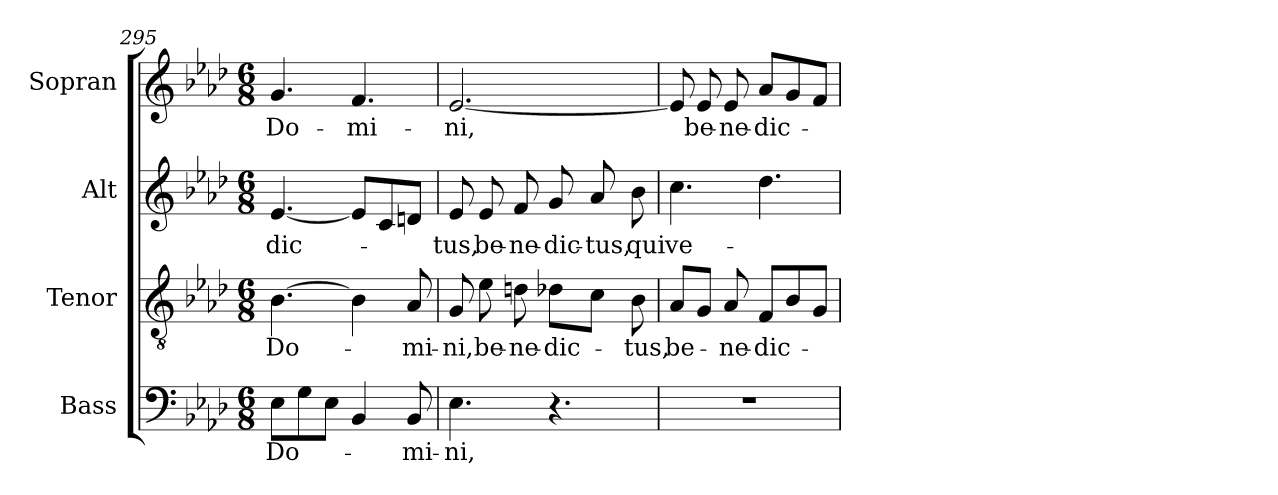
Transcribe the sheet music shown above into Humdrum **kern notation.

**kern	**text	**kern	**text	**kern	**text	**kern	**text
*part4	*part4	*part3	*part3	*part2	*part2	*part1	*part1
*staff4	*staff4	*staff3	*staff3	*staff2	*staff2	*staff1	*staff1
*I"Bass	*	*I"Tenor	*	*I"Alt	*	*I"Sopran	*
*I'B.	*	*I'T.	*	*I'A.	*	*I'S.	*
*clefF4	*	*clefGv2	*	*clefG2	*	*clefG2	*
*k[b-e-a-d-]	*	*k[b-e-a-d-]	*	*k[b-e-a-d-]	*	*k[b-e-a-d-]	*
*A-:	*	*A-:	*	*A-:	*	*A-:	*
*M6/8	*	*M6/8	*	*M6/8	*	*M6/8	*
=295	=295	=295	=295	=295	=295	=295	=295
!	!LO:LY:b	!	!LO:LY:b	!	!LO:LY:b	!	!LO:LY:b
8E-\L	Do-	[4.B-\	Do-	[4.e-/	-dic-	4.g/	Do-
8G\	.	.	.	.	.	.	.
8E-\J	.	.	.	.	.	.	.
!	!	!	!	!	!	!	!LO:LY:b
4BB-/	.	4B-\]	.	8e-/L]	.	4.f/	-mi-
.	.	.	.	8c/	.	.	.
!	!LO:LY:b	!	!LO:LY:b	!	!	!	!
8BB-/	-mi-	8A-/	-mi-	8dn/J	.	.	.
=296	=296	=296	=296	=296	=296	=296	=296
!	!LO:LY:b	!	!LO:LY:b	!	!LO:LY:b	!	!LO:LY:b
4.E-\	-ni,	8G/	-ni,	8e-/	-tus,	[2.e-/	-ni,
!	!	!	!LO:LY:b	!	!LO:LY:b	!	!
.	.	8e-\	be-	8e-/	be-	.	.
!	!	!	!LO:LY:b	!	!LO:LY:b	!	!
.	.	8dn\	-ne-	8f/	-ne-	.	.
!	!	!	!LO:LY:b	!	!LO:LY:b	!	!
4.r	.	8d-X\L	-dic-	8g/	-dic-	.	.
!	!	!	!	!	!LO:LY:b	!	!
.	.	8c\J	.	8a-/	-tus,	.	.
!	!	!	!LO:LY:b	!	!LO:LY:b	!	!
.	.	8B-\	-tus,	8b-\	qui	.	.
=297	=297	=297	=297	=297	=297	=297	=297
!	!	!	!LO:LY:b	!	!LO:LY:b	!	!
2.r	.	8A-/L	be-	4.cc\	ve-	8e-/]	.
!	!	!	!	!	!	!	!LO:LY:b
.	.	8G/J	.	.	.	8e-/	be-
!	!	!	!LO:LY:b	!	!	!	!LO:LY:b
.	.	8A-/	-ne-	.	.	8e-/	-ne-
!	!	!	!LO:LY:b	!	!	!	!LO:LY:b
.	.	8F/L	-dic-	4.dd-\	.	8a-/L	-dic-
.	.	8B-/	.	.	.	8g/	.
.	.	8G/J	.	.	.	8f/J	.
=	=	=	=	=	=	=	=
*-	*-	*-	*-	*-	*-	*-	*-
